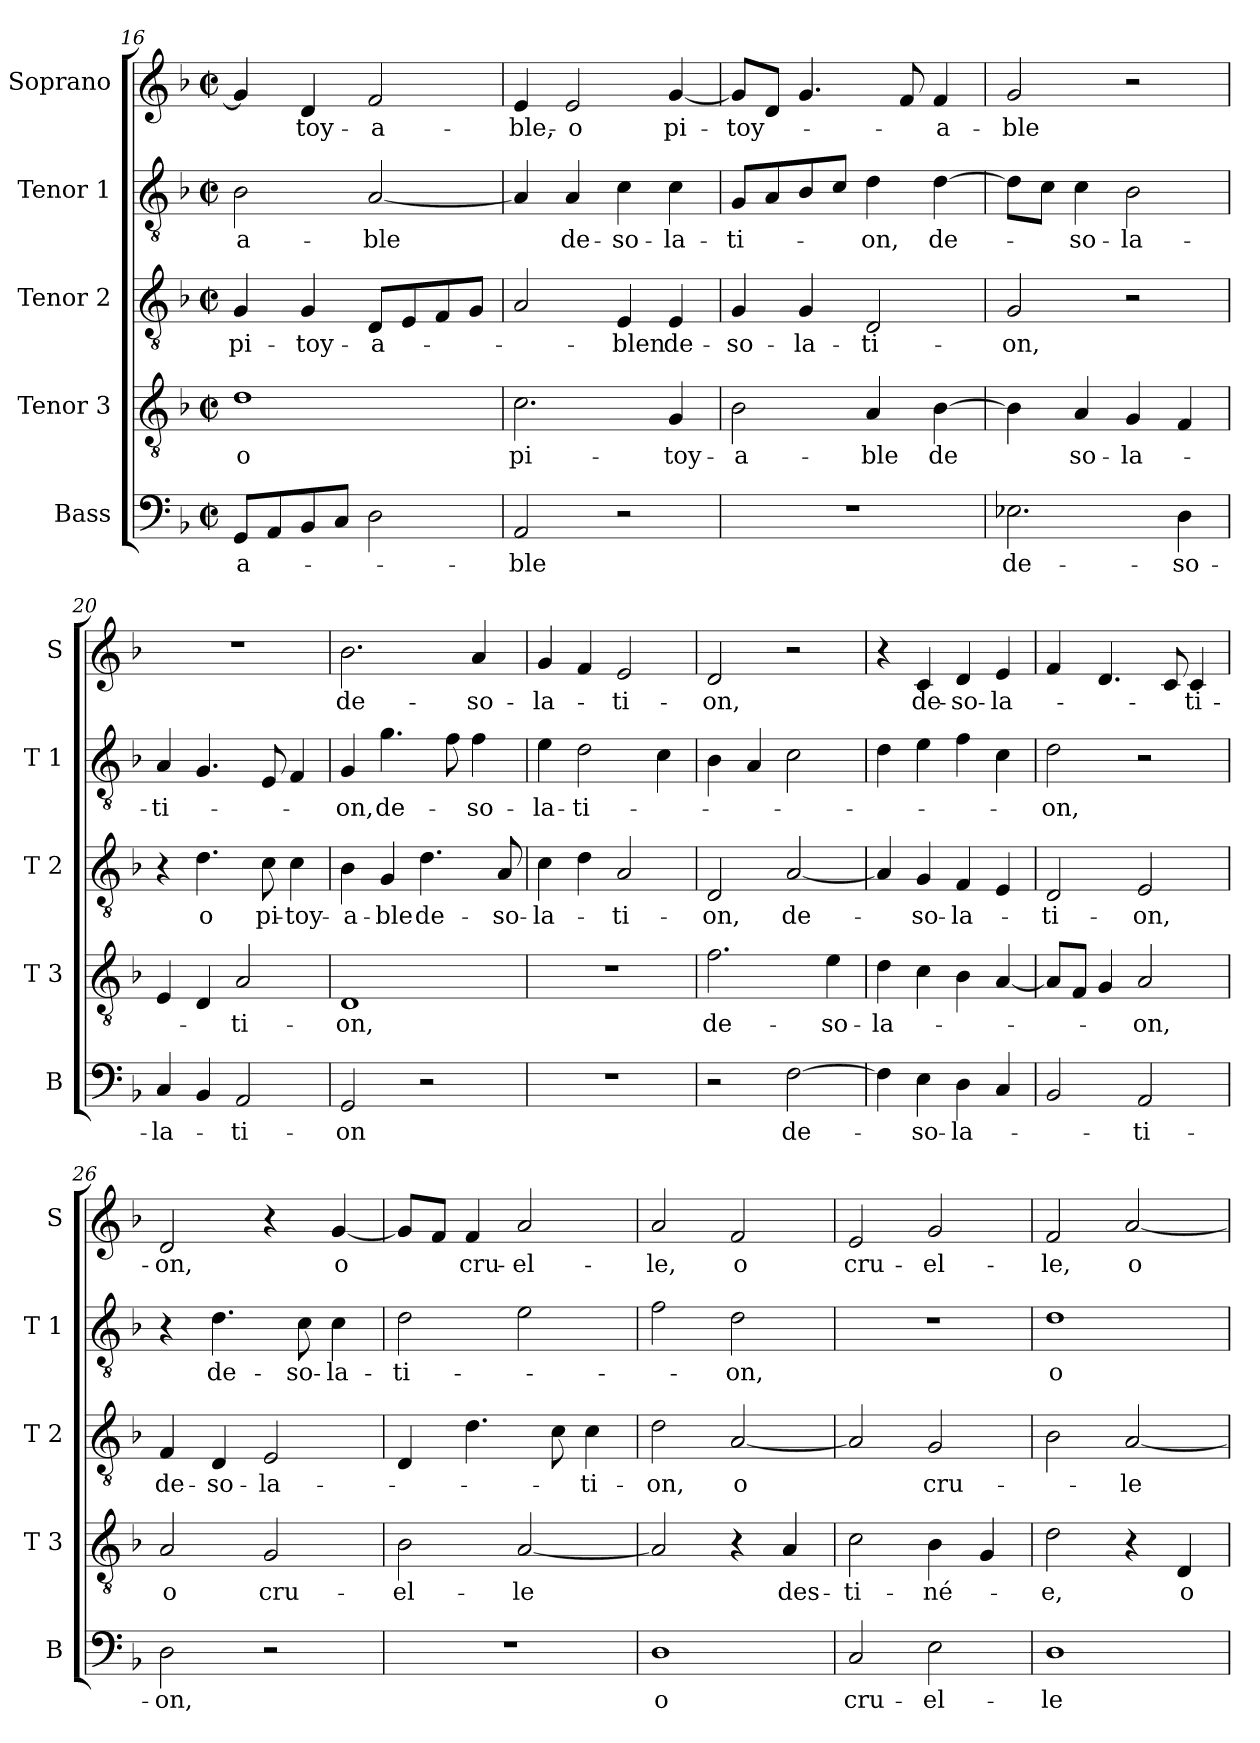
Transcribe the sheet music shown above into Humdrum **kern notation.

**kern	**text	**kern	**text	**kern	**text	**kern	**text	**kern	**text
*part5	*part5	*part4	*part4	*part3	*part3	*part2	*part2	*part1	*part1
*staff5	*staff5	*staff4	*staff4	*staff3	*staff3	*staff2	*staff2	*staff1	*staff1
*I"Bass	*	*I"Tenor 3	*	*I"Tenor 2	*	*I"Tenor 1	*	*I"Soprano	*
*I'B	*	*I'T 3	*	*I'T 2	*	*I'T 1	*	*I'S	*
*clefF4	*	*clefGv2	*	*clefGv2	*	*clefGv2	*	*clefG2	*
*k[b-]	*	*k[b-]	*	*k[b-]	*	*k[b-]	*	*k[b-]	*
*F:	*	*F:	*	*F:	*	*F:	*	*F:	*
*M2/2	*	*M2/2	*	*M2/2	*	*M2/2	*	*M2/2	*
*met(c|)	*	*met(c|)	*	*met(c|)	*	*met(c|)	*	*met(c|)	*
=16	=16	=16	=16	=16	=16	=16	=16	=16	=16
8GG/L	-a-	1d	o	4G/	pi-	2B-\	-a-	4g/]	.
8AA/	.	.	.	.	.	.	.	.	.
8BB-/	.	.	.	4G/	-toy-	.	.	4d/	-toy-
8C/J	.	.	.	.	.	.	.	.	.
2D\	.	.	.	8D/L	-a-	[2A/	-ble	2f/	-a-
.	.	.	.	8E/	.	.	.	.	.
.	.	.	.	8F/	.	.	.	.	.
.	.	.	.	8G/J	.	.	.	.	.
=17	=17	=17	=17	=17	=17	=17	=17	=17	=17
2AA/	-ble	2.c\	pi-	2A/	.	4A/]	.	4e/	-ble,-
.	.	.	.	.	.	4A/	de-	2e/	-o
2r	.	.	.	4E/	-blen	4c\	-so-	.	.
.	.	4G/	-toy-	4E/	de-	4c\	-la-	[4g/	pi-
!!LO:LB:g=z
=18	=18	=18	=18	=18	=18	=18	=18	=18	=18
1r	.	2B-\	-a-	4G/	-so-	8G/L	-ti-	8g/L]	-toy-
.	.	.	.	.	.	8A/	.	8d/J	.
.	.	.	.	4G/	-la-	8B-/	.	4.g/	.
.	.	.	.	.	.	8c/J	.	.	.
.	.	4A/	-ble	2D/	-ti-	4d\	-on,	.	.
.	.	.	.	.	.	.	.	8f/	.
.	.	[4B-\	de	.	.	[4d\	de-	4f/	-a-
=19	=19	=19	=19	=19	=19	=19	=19	=19	=19
2.E-X\	de-	4B-\]	.	2G/	-on,	8d\L]	.	2g/	-ble
.	.	.	.	.	.	8c\J	.	.	.
.	.	4A/	so-	.	.	4c\	-so-	.	.
.	.	4G/	-la-	2r	.	2B-\	-la-	2r	.
4D\	-so-	4F/	.	.	.	.	.	.	.
=20	=20	=20	=20	=20	=20	=20	=20	=20	=20
4C/	-la-	4E/	.	4r	.	4A/	-ti-	1r	.
4BB-/	.	4D/	.	4.d\	o	4.G/	.	.	.
2AA/	-ti-	2A/	-ti-	.	.	.	.	.	.
.	.	.	.	8c\	pi-	8E/	.	.	.
.	.	.	.	4c\	-toy-	4F/	.	.	.
=21	=21	=21	=21	=21	=21	=21	=21	=21	=21
2GG/	-on	1D	-on,	4B-\	-a-	4G/	-on,	2.b-\	de-
.	.	.	.	4G/	-ble	4.g\	de-	.	.
2r	.	.	.	4.d\	de-	.	.	.	.
.	.	.	.	.	.	8f\	.	.	.
.	.	.	.	.	.	4f\	-so-	4a/	-so-
.	.	.	.	8A/	-so-	.	.	.	.
=22	=22	=22	=22	=22	=22	=22	=22	=22	=22
1r	.	1r	.	4c\	-la-	4e\	-la-	4g/	-la-
.	.	.	.	4d\	.	2d\	-ti-	4f/	.
.	.	.	.	2A/	-ti-	.	.	2e/	-ti-
.	.	.	.	.	.	4c\	.	.	.
=23	=23	=23	=23	=23	=23	=23	=23	=23	=23
2r	.	2.f\	de-	2D/	-on,	4B-\	.	2d/	-on,
.	.	.	.	.	.	4A/	.	.	.
[2F\	de-	.	.	[2A/	de-	2c\	.	2r	.
.	.	4e\	-so-	.	.	.	.	.	.
!!LO:LB:g=z
=24	=24	=24	=24	=24	=24	=24	=24	=24	=24
4F\]	.	4d\	-la-	4A/]	.	4d\	.	4r	.
4E\	-so-	4c\	.	4G/	-so-	4e\	.	4c/	de-
4D\	-la-	4B-\	.	4F/	-la-	4f\	.	4d/	-so-
4C/	.	[4A/	.	4E/	.	4c\	.	4e/	-la-
=25	=25	=25	=25	=25	=25	=25	=25	=25	=25
2BB-/	.	8A/L]	.	2D/	-ti-	2d\	-on,	4f/	.
.	.	8F/J	.	.	.	.	.	.	.
.	.	4G/	.	.	.	.	.	4.d/	.
2AA/	-ti-	2A/	-on,	2E/	-on,	2r	.	.	.
.	.	.	.	.	.	.	.	8c/	.
.	.	.	.	.	.	.	.	4c/	-ti-
=26	=26	=26	=26	=26	=26	=26	=26	=26	=26
2D\	-on,	2A/	o	4F/	de-	4r	.	2d/	-on,
.	.	.	.	4D/	-so-	4.d\	de-	.	.
2r	.	2G/	cru-	2E/	-la-	.	.	4r	.
.	.	.	.	.	.	8c\	-so-	.	.
.	.	.	.	.	.	4c\	-la-	[4g/	o
=27	=27	=27	=27	=27	=27	=27	=27	=27	=27
1r	.	2B-\	-el-	4D/	.	2d\	-ti-	8g/L]	.
.	.	.	.	.	.	.	.	8f/J	.
.	.	.	.	4.d\	.	.	.	4f/	cru-
.	.	[2A/	-le	.	.	2e\	.	2a/	-el-
.	.	.	.	8c\	.	.	.	.	.
.	.	.	.	4c\	-ti-	.	.	.	.
=28	=28	=28	=28	=28	=28	=28	=28	=28	=28
1D	o	2A/]	.	2d\	-on,	2f\	.	2a/	-le,
.	.	4r	.	[2A/	o	2d\	-on,	2f/	o
.	.	4A/	des-	.	.	.	.	.	.
=29	=29	=29	=29	=29	=29	=29	=29	=29	=29
2C/	cru-	2c\	-ti-	2A/]	.	1r	.	2e/	cru-
2E\	-el-	4B-\	-né-	2G/	cru-	.	.	2g/	-el-
.	.	4G/	.	.	.	.	.	.	.
!!LO:PB:g=z
=30	=30	=30	=30	=30	=30	=30	=30	=30	=30
1D	-le	2d\	-e,	2B-\	.	1d	o	2f/	-le,
.	.	4r	.	[2A/	-le	.	.	[2a/	o
.	.	4D/	o	.	.	.	.	.	.
=	=	=	=	=	=	=	=	=	=
*-	*-	*-	*-	*-	*-	*-	*-	*-	*-
